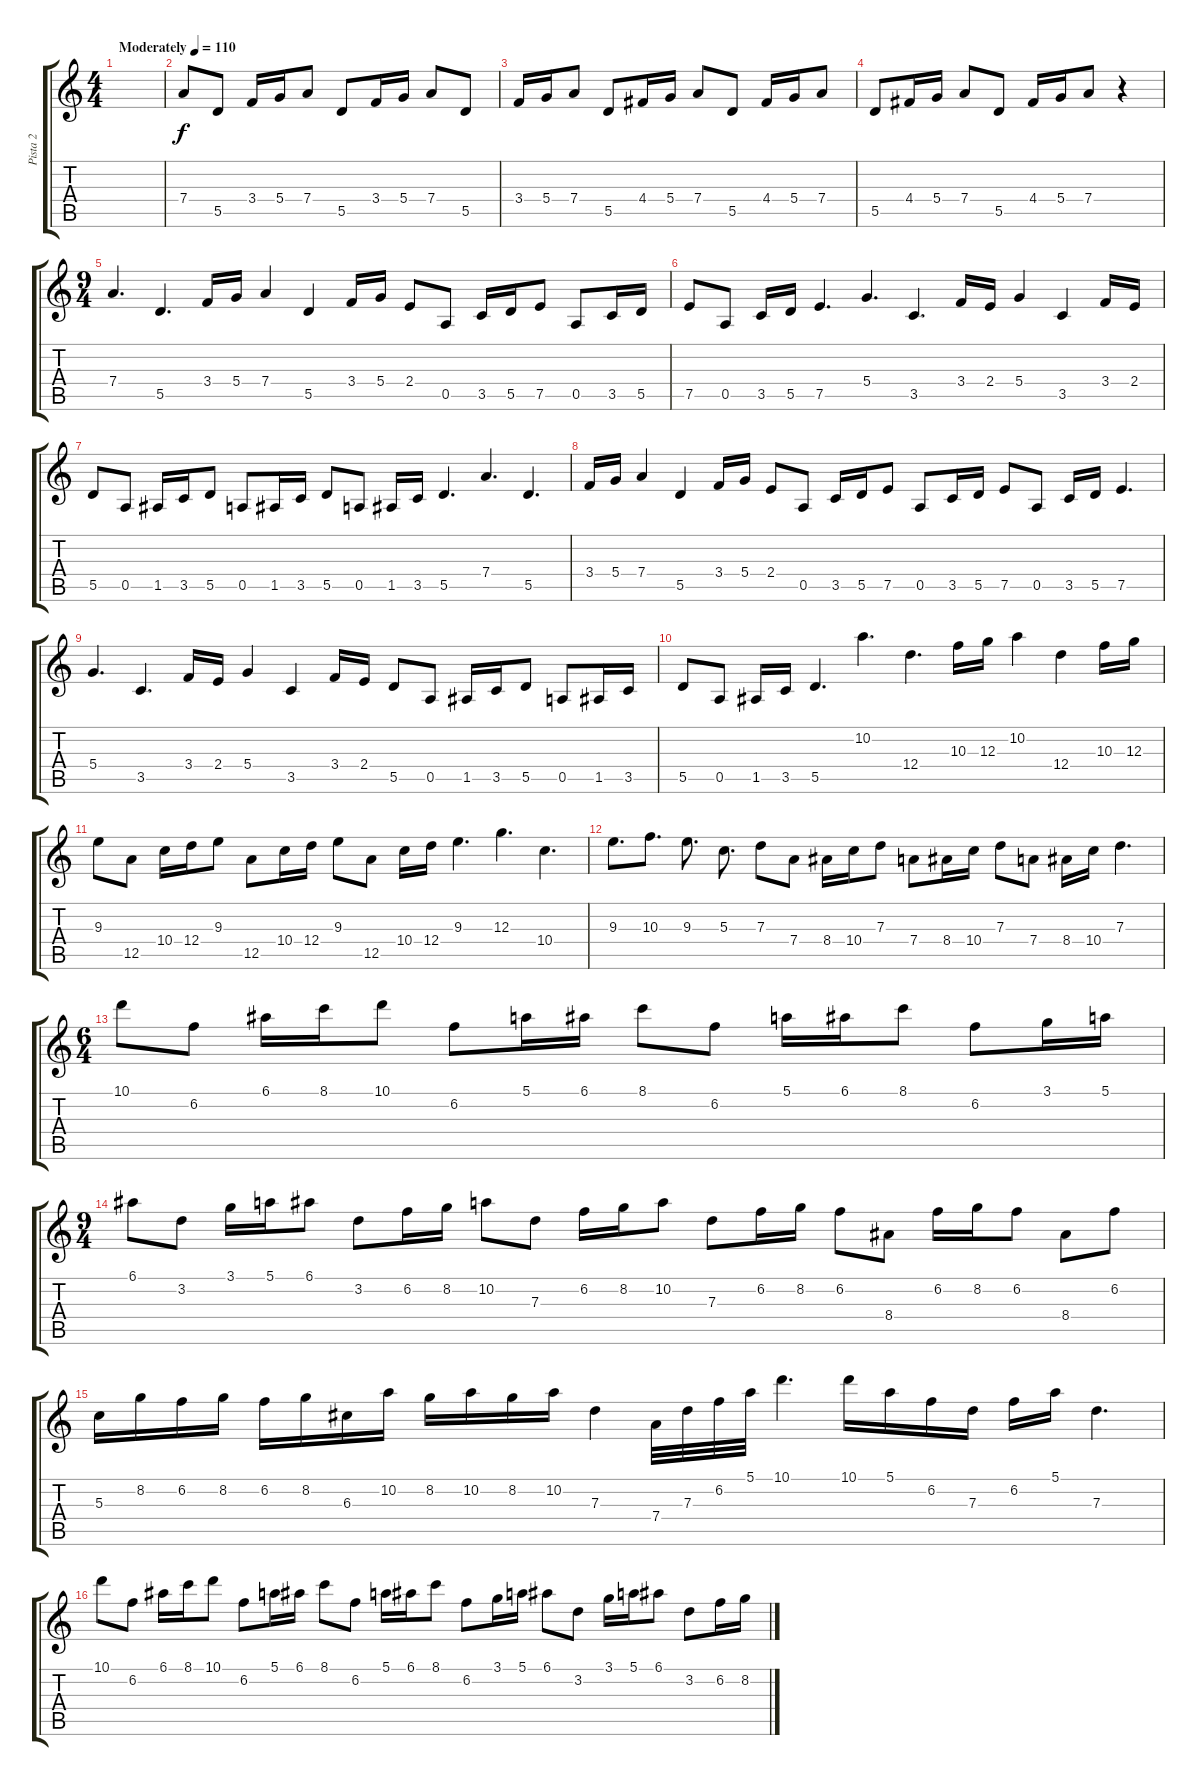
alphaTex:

\track ("Pista 2" "Pista 2") {instrument acousticguitarsteel}
\staff {score tabs}
\tuning (E4 B3 G3 D3 A2 E2) {hide}
\ts (4 4)
\tempo (110 "Moderately")
\clef g2
\ks c
|
7.4.8 5.5.8 3.4.16 5.4.16 7.4.8 5.5.8 3.4.16 5.4.16 7.4.8 5.5.8 |
3.4.16 5.4.16 7.4.8 5.5.8 4.4.16 5.4.16 7.4.8 5.5.8 4.4.16 5.4.16 7.4.8 |
5.5.8 4.4.16 5.4.16 7.4.8 5.5.8 4.4.16 5.4.16 7.4.8 r.4 |
\ts (9 4)
7.4.4{d} 5.5.4{d} 3.4.16 5.4.16 7.4.4 5.5.4 3.4.16 5.4.16 2.4.8 0.5.8 3.5.16 5.5.16 7.5.8 0.5.8 3.5.16 5.5.16 |
7.5.8 0.5.8 3.5.16 5.5.16 7.5.4{d} 5.4.4{d} 3.5.4{d} 3.4.16 2.4.16 5.4.4 3.5.4 3.4.16 2.4.16 |
5.5.8 0.5.8 1.5.16 3.5.16 5.5.8 0.5.8 1.5.16 3.5.16 5.5.8 0.5.8 1.5.16 3.5.16 5.5.4{d} 7.4.4{d} 5.5.4{d} |
3.4.16 5.4.16 7.4.4 5.5.4 3.4.16 5.4.16 2.4.8 0.5.8 3.5.16 5.5.16 7.5.8 0.5.8 3.5.16 5.5.16 7.5.8 0.5.8 3.5.16 5.5.16 7.5.4{d} |
5.4.4{d} 3.5.4{d} 3.4.16 2.4.16 5.4.4 3.5.4 3.4.16 2.4.16 5.5.8 0.5.8 1.5.16 3.5.16 5.5.8 0.5.8 1.5.16 3.5.16 |
5.5.8 0.5.8 1.5.16 3.5.16 5.5.4{d} 10.2.4{d} 12.4.4{d} 10.3.16 12.3.16 10.2.4 12.4.4 10.3.16 12.3.16 |
9.3.8 12.5.8 10.4.16 12.4.16 9.3.8 12.5.8 10.4.16 12.4.16 9.3.8 12.5.8 10.4.16 12.4.16 9.3.4{d} 12.3.4{d} 10.4.4{d} |
9.3.8{d} 10.3.8{d} 9.3.8{d} 5.3.8{d} 7.3.8 7.4.8 8.4.16 10.4.16 7.3.8 7.4.8 8.4.16 10.4.16 7.3.8 7.4.8 8.4.16 10.4.16 7.3.4{d} |
\ts (6 4)
10.1.8 6.2.8 6.1.16 8.1.16 10.1.8 6.2.8 5.1.16 6.1.16 8.1.8 6.2.8 5.1.16 6.1.16 8.1.8 6.2.8 3.1.16 5.1.16 |
\ts (9 4)
6.1.8 3.2.8 3.1.16 5.1.16 6.1.8 3.2.8 6.2.16 8.2.16 10.2.8 7.3.8 6.2.16 8.2.16 10.2.8 7.3.8 6.2.16 8.2.16 6.2.8 8.4.8 6.2.16 8.2.16 6.2.8 8.4.8 6.2.8 |
5.3.16 8.2.16 6.2.16 8.2.16 6.2.16 8.2.16 6.3.16 10.2.16 8.2.16 10.2.16 8.2.16 10.2.16 7.3.4 7.4.32 7.3.32 6.2.32 5.1.32 10.1.4{d} 10.1.16 5.1.16 6.2.16 7.3.16 6.2.16 5.1.16 7.3.4{d} |
10.1.8 6.2.8 6.1.16 8.1.16 10.1.8 6.2.8 5.1.16 6.1.16 8.1.8 6.2.8 5.1.16 6.1.16 8.1.8 6.2.8 3.1.16 5.1.16 6.1.8 3.2.8 3.1.16 5.1.16 6.1.8 3.2.8 6.2.16 8.2.16
